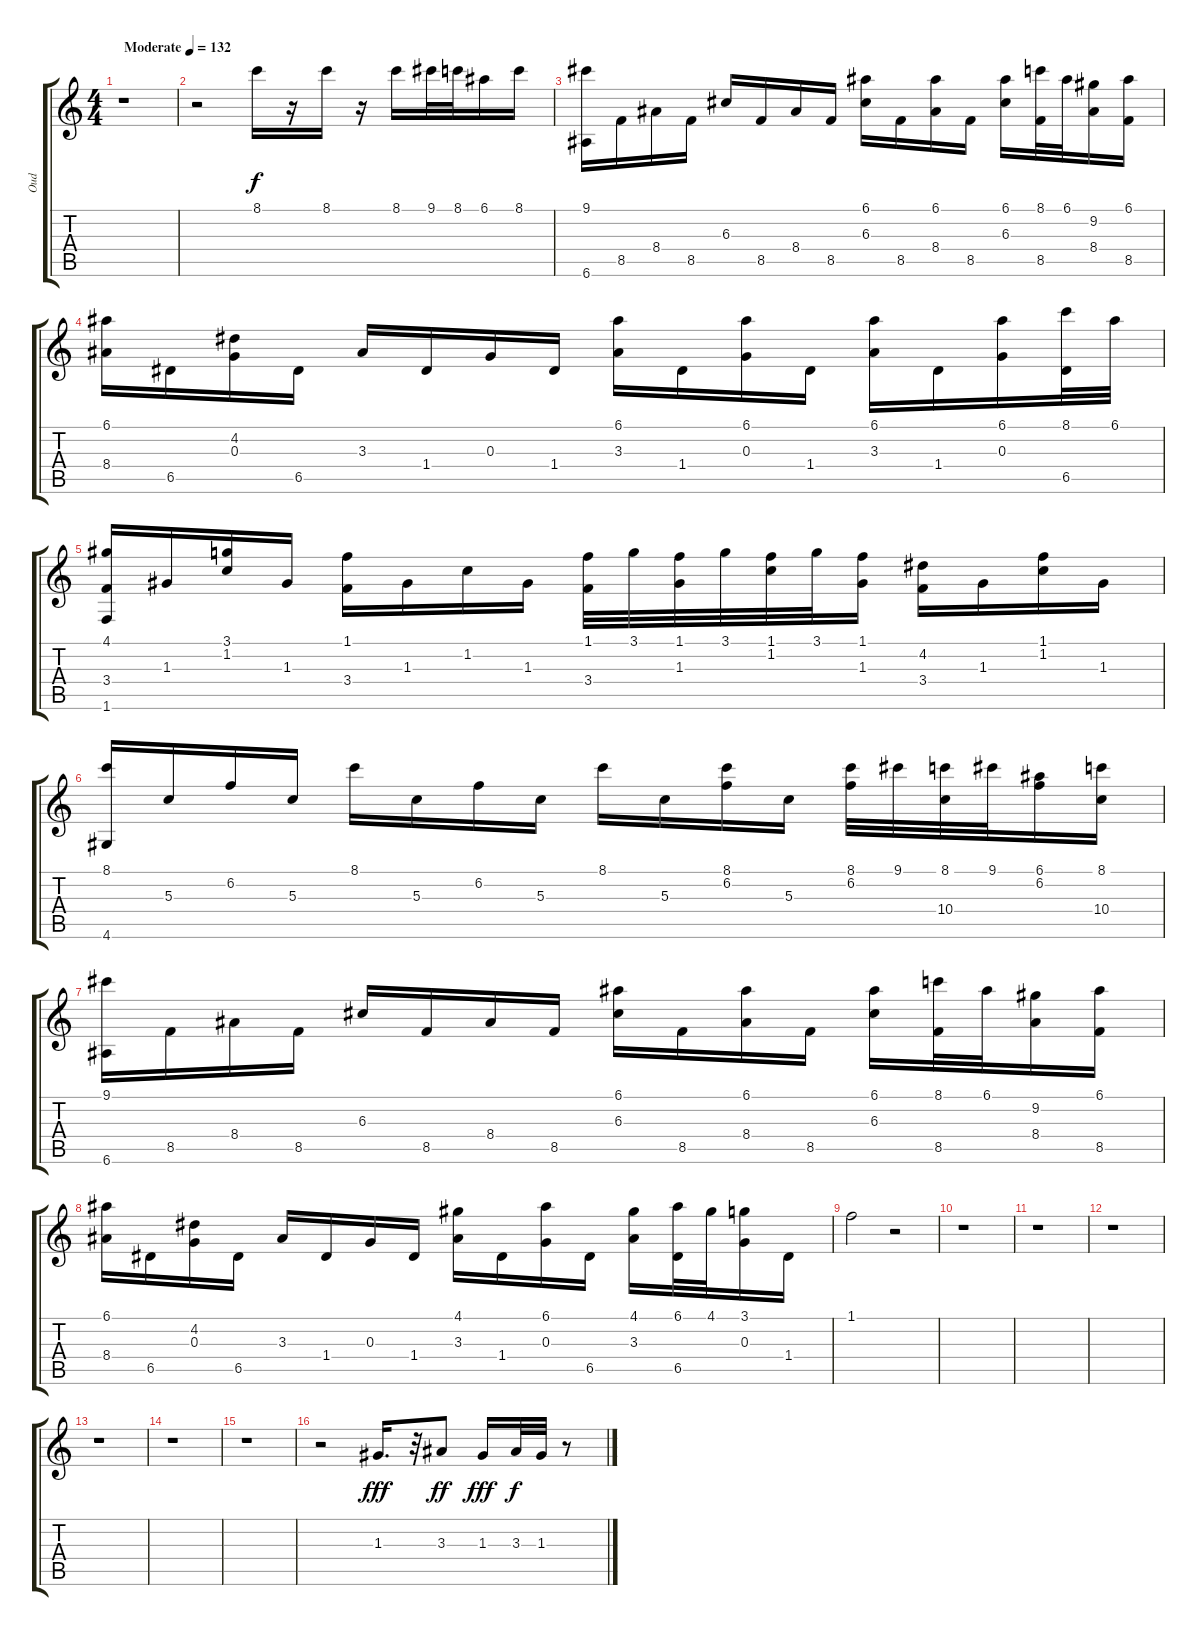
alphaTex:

\track ("Oud" "Oud") {instrument banjo}
\staff {score tabs}
\tuning (E4 B3 G3 D3 A2 E2) {hide}
\displaytranspose 12
\ts (4 4)
\tempo (132 "Moderate")
\clef g2
\ks c
r.1{dy f instrument banjo} |
r.2 8.1.16 r.16 8.1.16 r.16 8.1.16 9.1.32 8.1.32 6.1.16 8.1.16 |
(9.1 6.6).16 8.5.16 8.4.16 8.5.16 6.3.16 8.5.16 8.4.16 8.5.16 (6.1 6.3).16 8.5.16 (6.1 8.4).16 8.5.16 (6.1 6.3).16 (8.1 8.5).32 6.1.32 (9.2 8.4).16 (6.1 8.5).16 |
(6.1 8.4).16 6.5.16 (4.2 0.3).16 6.5.16 3.3.16 1.4.16 0.3.16 1.4.16 (6.1 3.3).16 1.4.16 (6.1 0.3).16 1.4.16 (6.1 3.3).16 1.4.16 (6.1 0.3).16 (8.1 6.5).32 6.1.32 |
(4.1 3.4 1.6).16 1.3.16 (3.1 1.2).16 1.3.16 (1.1 3.4).16 1.3.16 1.2.16 1.3.16 (1.1 3.4).32 3.1.32 (1.1 1.3).32 3.1.32 (1.1 1.2).32 3.1.32 (1.1 1.3).16 (4.2 3.4).16 1.3.16 (1.1 1.2).16 1.3.16 |
(8.1 4.6).16 5.3.16 6.2.16 5.3.16 8.1.16 5.3.16 6.2.16 5.3.16 8.1.16 5.3.16 (8.1 6.2).16 5.3.16 (8.1 6.2).32 9.1.32 (8.1 10.4).32 9.1.32 (6.1 6.2).16 (8.1 10.4).16 |
(9.1 6.6).16 8.5.16 8.4.16 8.5.16 6.3.16 8.5.16 8.4.16 8.5.16 (6.1 6.3).16 8.5.16 (6.1 8.4).16 8.5.16 (6.1 6.3).16 (8.1 8.5).32 6.1.32 (9.2 8.4).16 (6.1 8.5).16 |
(6.1 8.4).16 6.5.16 (4.2 0.3).16 6.5.16 3.3.16 1.4.16 0.3.16 1.4.16 (4.1 3.3).16 1.4.16 (6.1 0.3).16 6.5.16 (4.1 3.3).16 (6.1 6.5).32 4.1.32 (3.1 0.3).16 1.4.16 |
1.1.2 r.2 |
r.1 |
r.1 |
r.1 |
r.1 |
r.1 |
r.1 |
r.2 1.3.16{d dy fff} r.32 3.3.8{dy ff} 1.3.16{dy fff} 3.3.32{dy f} 1.3.32 r.8
